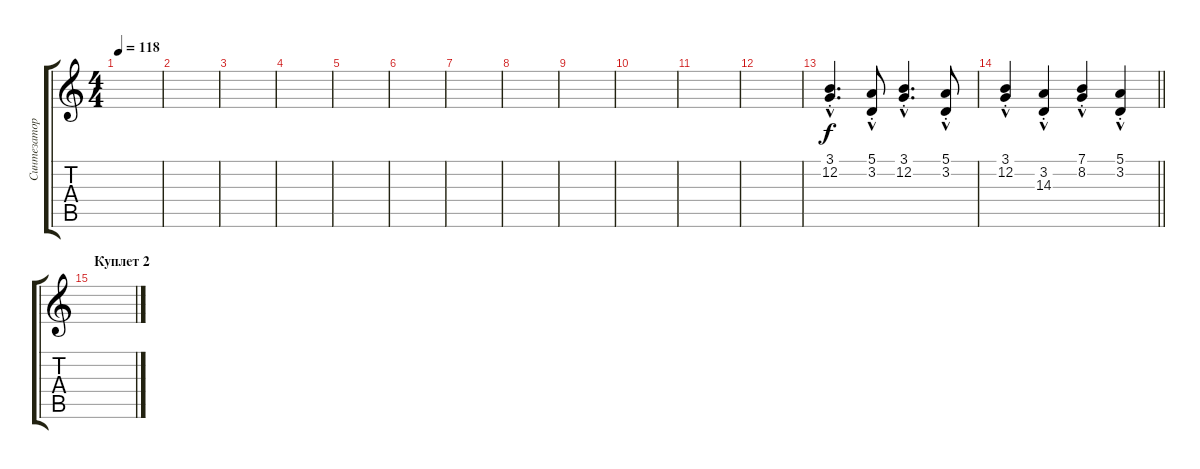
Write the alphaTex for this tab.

\track ("Синтезатор " "Синтезатор") {instrument stringensemble1}
\staff {score tabs}
\tuning (E4 B3 G3 D3 A2 E2) {hide}
\ts (4 4)
\tempo 118
\clef g2
\ks c
|
|
|
|
|
|
|
|
|
|
|
|
(3.1{hac st} 12.2{st}).4{d} (5.1{st} 3.2{hac st}).8 (3.1{hac st} 12.2{st}).4{d} (5.1{st} 3.2{hac st}).8 |
\barLineRight lightlight
(3.1{hac st} 12.2{st}).4 (3.2{hac st} 14.3{st}).4 (7.1{st} 8.2{hac st}).4 (5.1{st} 3.2{hac st}).4 |
\section ("" "Куплет 2")
